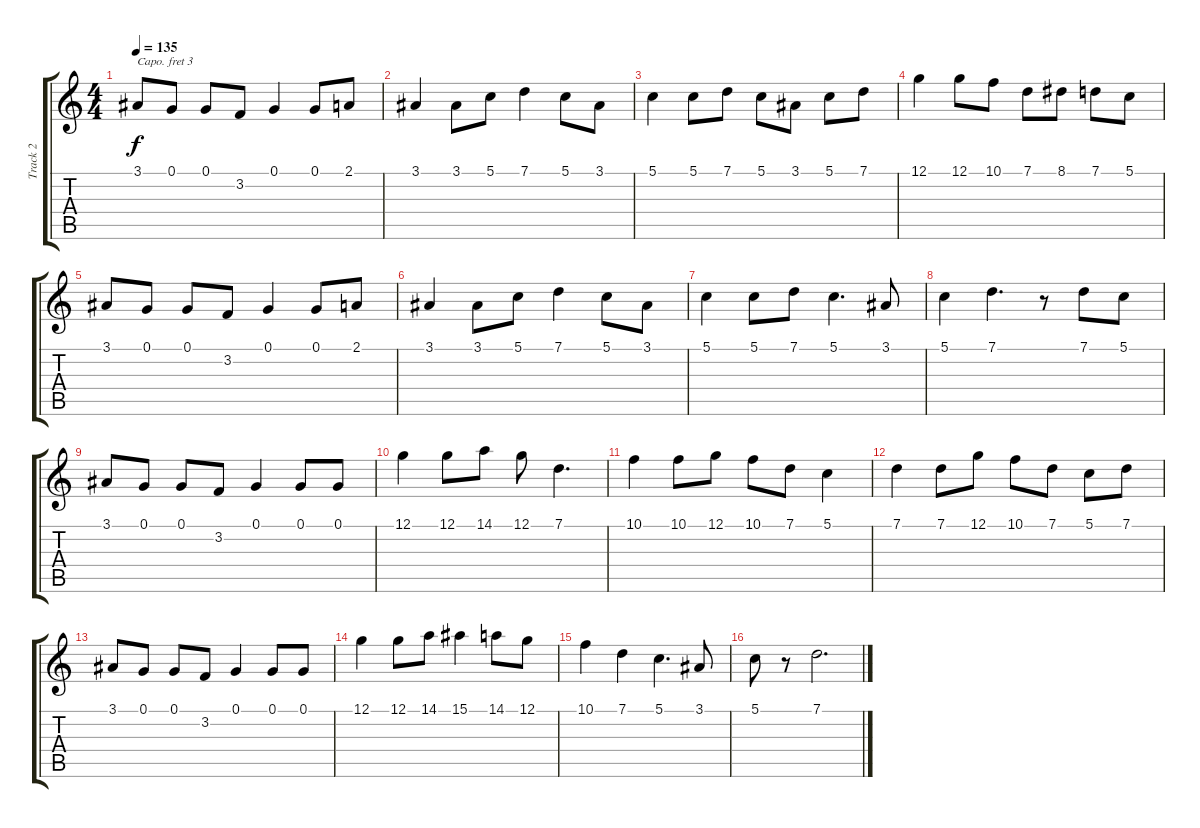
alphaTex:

\track ("Track 2" "Track 2") {instrument flute}
\staff {score tabs}
\capo 3
\tuning (E4 B3 G3 D3 A2 E2) {hide}
\ts (4 4)
\tempo 135
\clef g2
\ks c
3.1.8{dy f} 0.1.8 0.1.8 3.2.8 0.1.4 0.1.8 2.1.8 |
3.1.4 3.1.8 5.1.8 7.1.4 5.1.8 3.1.8 |
5.1.4 5.1.8 7.1.8 5.1.8 3.1.8 5.1.8 7.1.8 |
12.1.4 12.1.8 10.1.8 7.1.8 8.1.8 7.1.8 5.1.8 |
3.1.8 0.1.8 0.1.8 3.2.8 0.1.4 0.1.8 2.1.8 |
3.1.4 3.1.8 5.1.8 7.1.4 5.1.8 3.1.8 |
5.1.4 5.1.8 7.1.8 5.1.4{d} 3.1.8 |
5.1.4 7.1.4{d} r.8 7.1.8 5.1.8 |
3.1.8 0.1.8 0.1.8 3.2.8 0.1.4 0.1.8 0.1.8 |
12.1.4 12.1.8 14.1.8 12.1.8 7.1.4{d} |
10.1.4 10.1.8 12.1.8 10.1.8 7.1.8 5.1.4 |
7.1.4 7.1.8 12.1.8 10.1.8 7.1.8 5.1.8 7.1.8 |
3.1.8 0.1.8 0.1.8 3.2.8 0.1.4 0.1.8 0.1.8 |
12.1.4 12.1.8 14.1.8 15.1.4 14.1.8 12.1.8 |
10.1.4 7.1.4 5.1.4{d} 3.1.8 |
5.1.8 r.8 7.1.2{d}
